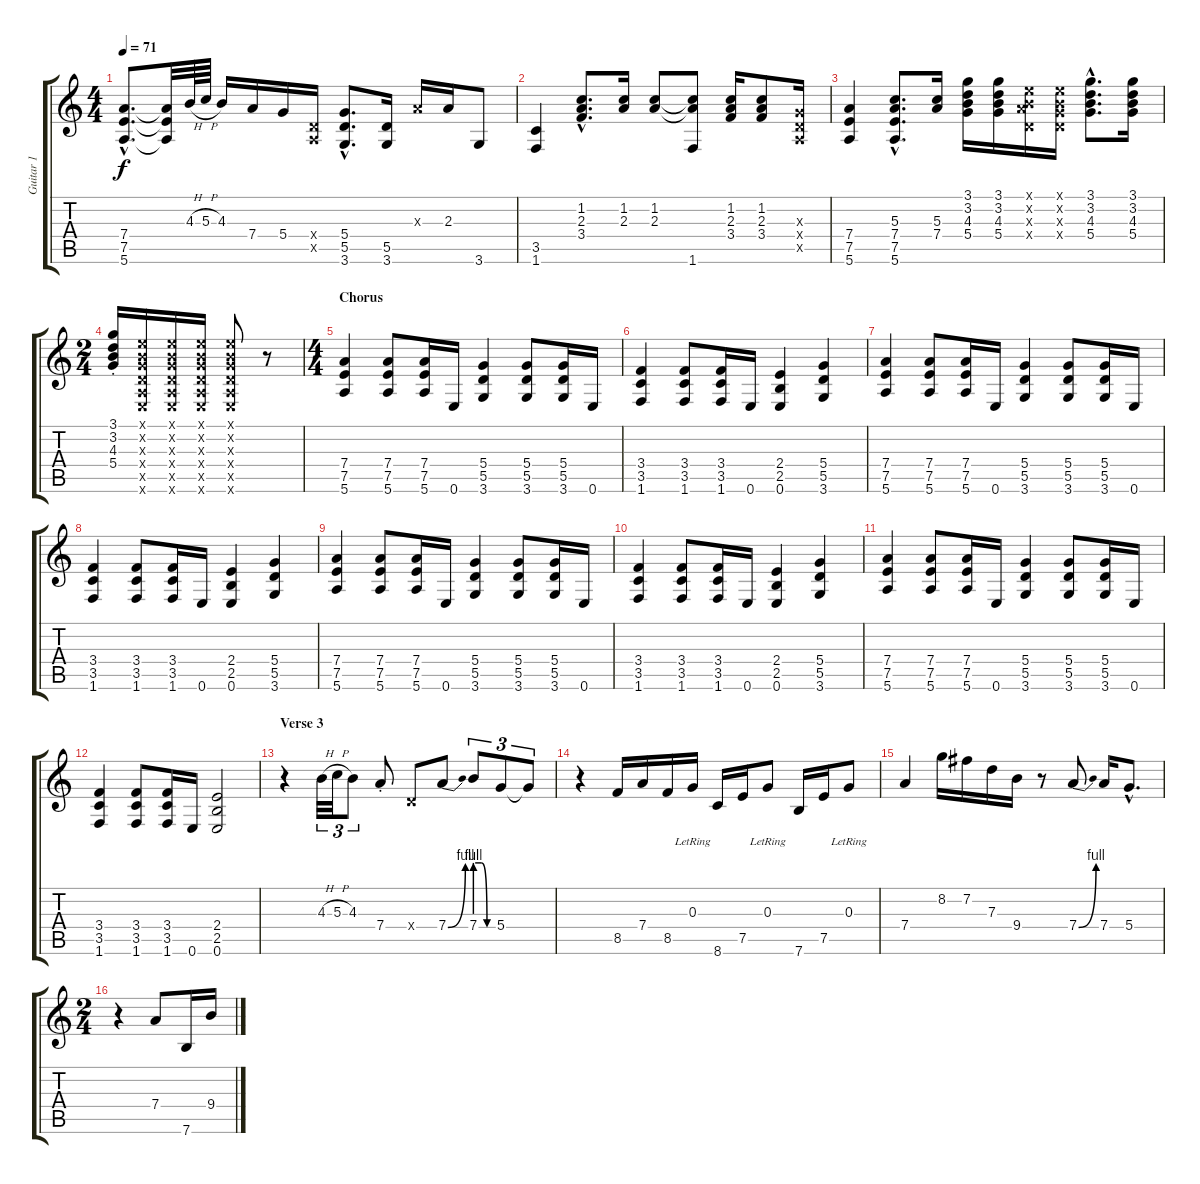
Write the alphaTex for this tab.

\track ("Guitar 1" "Guitar 1") {instrument overdrivenguitar}
\staff {score tabs}
\tuning (E4 B3 G3 D3 A2 E2) {hide}
\ts (4 4)
\tempo 71
\clef g2
\ks c
(7.4{hac} 7.5{hac} 5.6{hac}).8{d dy f} (7.4{t} 7.5{t} 5.6{t}).32 4.3{h}.64 5.3{h}.64 4.3.16 7.4.16 5.4.16 (0.4{x} 0.5{x}).16 (5.4{hac} 5.5 3.6{hac}).8{d} (5.5 3.6).16 2.3{x}.16 2.3.16 3.6.8 |
(3.5 1.6).4 (1.2{hac} 2.3{hac} 3.4{hac}).8{d} (1.2 2.3).16 (1.2 2.3).8 (1.2{t} 2.3{t} 1.6).8 (1.2 2.3 3.4).16 (1.2 2.3 3.4).8 (0.3{x} 0.4{x} 0.5{x}).16 |
(7.4 7.5 5.6).4 (5.3{hac} 7.4{hac} 7.5{hac} 5.6{hac}).8{d} (5.3 7.4).16 (3.1 3.2 4.3 5.4).16 (3.1 3.2 4.3 5.4).16 (0.1{x} 0.2{x} 2.3{x} 0.4{x}).16 (0.1{x} 0.2{x} 0.3{x} 0.4{x}).16 (3.1{hac} 3.2{hac} 4.3{hac} 5.4{hac}).8{d} (3.1 3.2 4.3 5.4).16 |
\ts (2 4)
(3.1{st} 3.2{st} 4.3{st} 5.4{st}).16 (0.1{x} 0.2{x} 0.3{x} 0.4{x} 0.5{x} 0.6{x}).16 (0.1{x} 0.2{x} 0.3{x} 0.4{x} 0.5{x} 0.6{x}).16 (0.1{x} 0.2{x} 0.3{x} 0.4{x} 0.5{x} 0.6{x}).16 (0.1{x} 0.2{x} 0.3{x} 0.4{x} 0.5{x} 0.6{x}).8 r.8 |
\ts (4 4)
\section ("" "Chorus")
(7.4 7.5 5.6).4 (7.4 7.5 5.6).8 (7.4 7.5 5.6).16 0.6.16 (5.4 5.5 3.6).4 (5.4 5.5 3.6).8 (5.4 5.5 3.6).16 0.6.16 |
(3.4 3.5 1.6).4 (3.4 3.5 1.6).8 (3.4 3.5 1.6).16 0.6.16 (2.4 2.5 0.6).4 (5.4 5.5 3.6).4 |
(7.4 7.5 5.6).4 (7.4 7.5 5.6).8 (7.4 7.5 5.6).16 0.6.16 (5.4 5.5 3.6).4 (5.4 5.5 3.6).8 (5.4 5.5 3.6).16 0.6.16 |
(3.4 3.5 1.6).4 (3.4 3.5 1.6).8 (3.4 3.5 1.6).16 0.6.16 (2.4 2.5 0.6).4 (5.4 5.5 3.6).4 |
(7.4 7.5 5.6).4 (7.4 7.5 5.6).8 (7.4 7.5 5.6).16 0.6.16 (5.4 5.5 3.6).4 (5.4 5.5 3.6).8 (5.4 5.5 3.6).16 0.6.16 |
(3.4 3.5 1.6).4 (3.4 3.5 1.6).8 (3.4 3.5 1.6).16 0.6.16 (2.4 2.5 0.6).4 (5.4 5.5 3.6).4 |
(7.4 7.5 5.6).4 (7.4 7.5 5.6).8 (7.4 7.5 5.6).16 0.6.16 (5.4 5.5 3.6).4 (5.4 5.5 3.6).8 (5.4 5.5 3.6).16 0.6.16 |
(3.4 3.5 1.6).4 (3.4 3.5 1.6).8 (3.4 3.5 1.6).16 0.6.16 (2.4 2.5 0.6).2 |
\section ("" "Verse 3")
r.4 4.3{h}.32{tu (3 2)} 5.3{h}.32{tu (3 2)} 4.3.8{tu (3 2)} 7.4{st}.8 0.4{x}.8 7.4{be (bend 0 0 60 4)}.8 7.4{be (custom 0 4 20 4 40 0 60 0)}.8{tu (3 2)} 5.4.8{tu (3 2)} 5.4{t}.8{tu (3 2)} |
r.4 8.5.16 7.4.16 8.5.16 0.3{lr}.16 8.6.16 7.5.16 0.3{lr}.8 7.6.16 7.5.16 0.3{lr}.8 |
7.4.4 8.2.16 7.2.16 7.3.16 9.4.16 r.8 7.4{be (bend 0 0 60 4)}.8 7.4.16 5.4{hac}.8{d} |
\ts (2 4)
r.4 7.4.8 7.6.16 9.4.16
